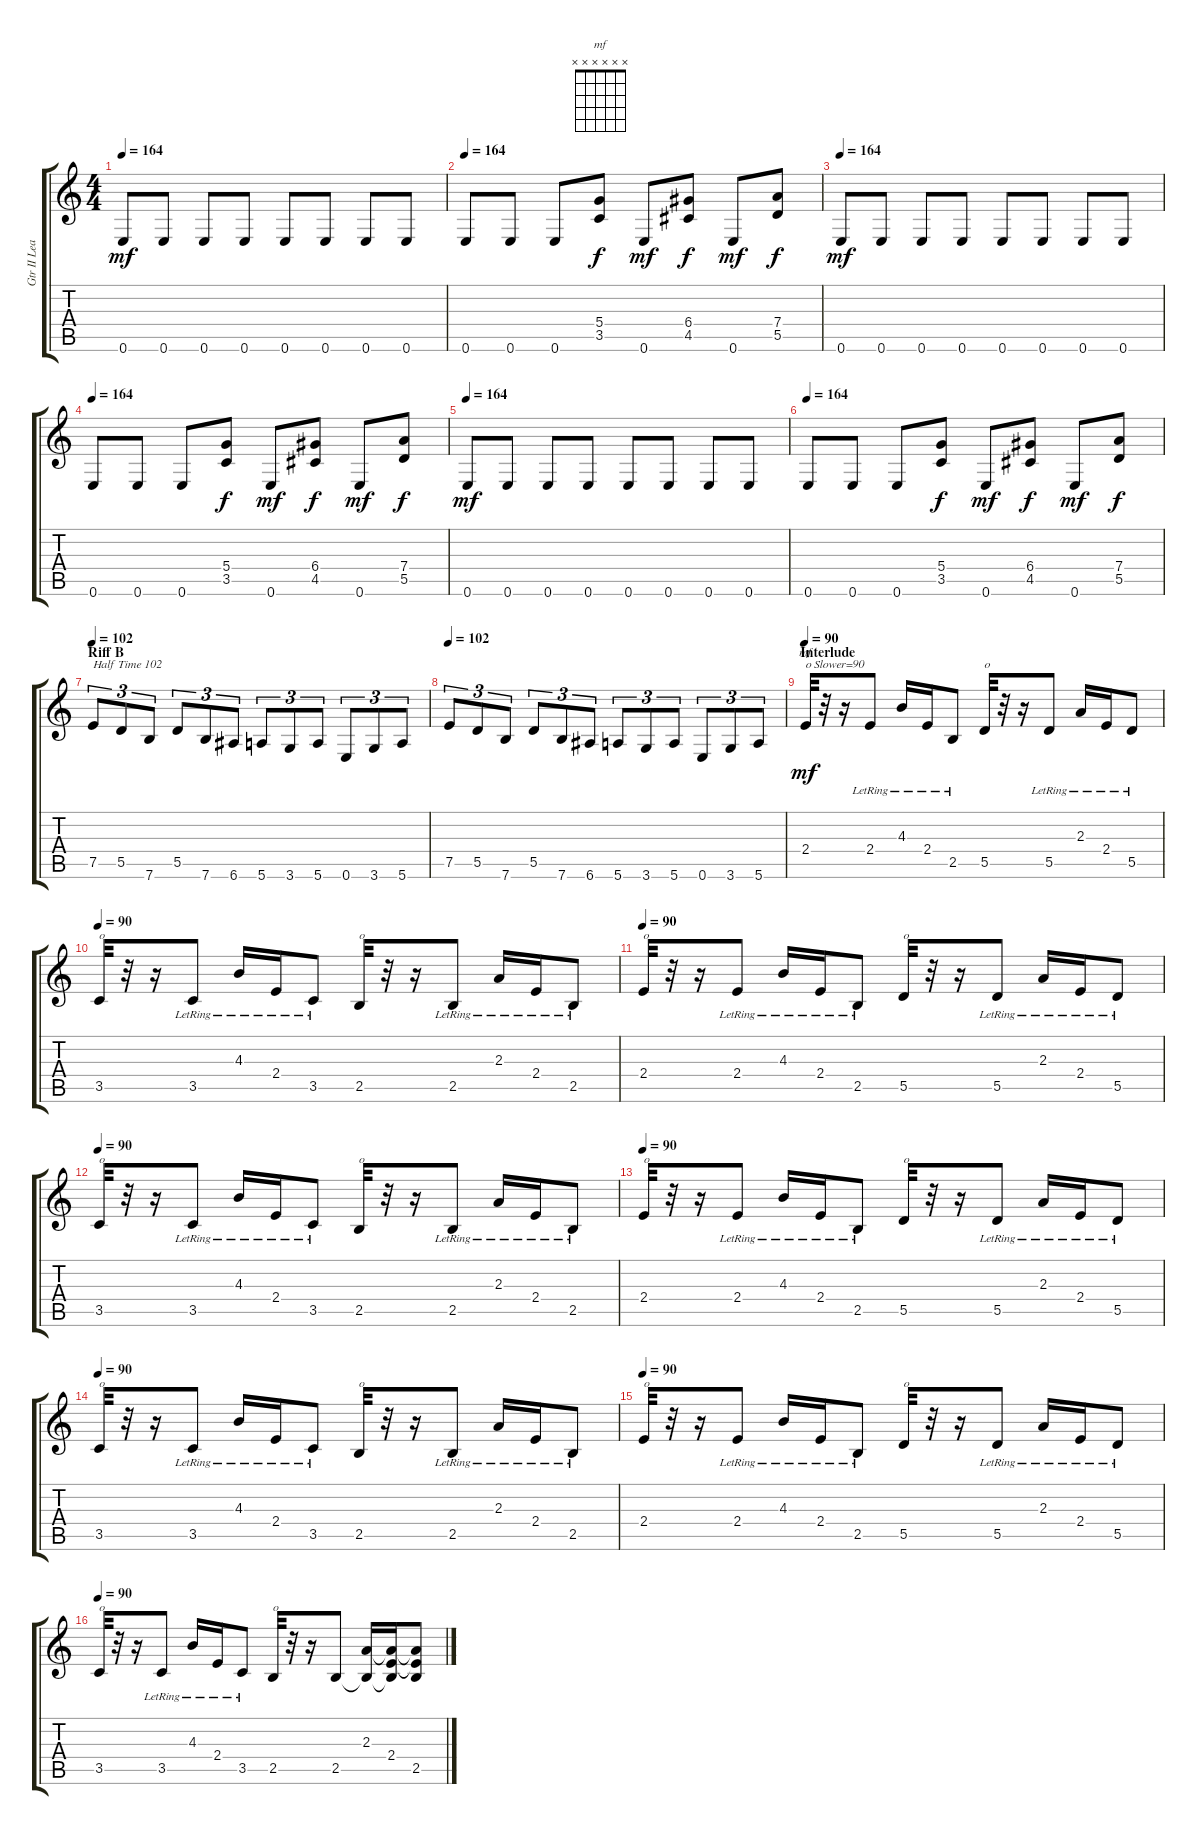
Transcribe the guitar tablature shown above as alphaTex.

\track ("Gtr II Lead" "Gtr II Lea") {instrument overdrivenguitar}
\staff {score tabs}
\tuning (E4 B3 G3 D3 A2 E2) {hide}
\chord ("mf" x x x x x x)
\ts (4 4)
\tempo 164
\clef g2
\ks c
0.6.8{dy mf} 0.6.8 0.6.8 0.6.8 0.6.8 0.6.8 0.6.8 0.6.8 |
\tempo 164
0.6.8 0.6.8 0.6.8 (5.4 3.5).8{dy f} 0.6.8{dy mf} (6.4 4.5).8{dy f} 0.6.8{dy mf} (7.4 5.5).8{dy f} |
\tempo 164
0.6.8{dy mf} 0.6.8 0.6.8 0.6.8 0.6.8 0.6.8 0.6.8 0.6.8 |
\tempo 164
0.6.8 0.6.8 0.6.8 (5.4 3.5).8{dy f} 0.6.8{dy mf} (6.4 4.5).8{dy f} 0.6.8{dy mf} (7.4 5.5).8{dy f} |
\tempo 164
0.6.8{dy mf} 0.6.8 0.6.8 0.6.8 0.6.8 0.6.8 0.6.8 0.6.8 |
\tempo 164
0.6.8 0.6.8 0.6.8 (5.4 3.5).8{dy f} 0.6.8{dy mf} (6.4 4.5).8{dy f} 0.6.8{dy mf} (7.4 5.5).8{dy f} |
\section ("" "Riff B")
\tempo 102
7.5.8{tu (3 2) txt "Half Time 102"} 5.5.8{tu (3 2)} 7.6.8{tu (3 2)} 5.5.8{tu (3 2)} 7.6.8{tu (3 2)} 6.6.8{tu (3 2)} 5.6.8{tu (3 2)} 3.6.8{tu (3 2)} 5.6.8{tu (3 2)} 0.6.8{tu (3 2)} 3.6.8{tu (3 2)} 5.6.8{tu (3 2)} |
\tempo 102
7.5.8{tu (3 2)} 5.5.8{tu (3 2)} 7.6.8{tu (3 2)} 5.5.8{tu (3 2)} 7.6.8{tu (3 2)} 6.6.8{tu (3 2)} 5.6.8{tu (3 2)} 3.6.8{tu (3 2)} 5.6.8{tu (3 2)} 0.6.8{tu (3 2)} 3.6.8{tu (3 2)} 5.6.8{tu (3 2)} |
\section ("" "Interlude")
\tempo 90
2.4.32{ch "mf" txt "o Slower=90" dy mf} r.32 r.16 2.4{lr}.8 4.3{lr}.16 2.4{lr}.16 2.5{lr}.8 5.5.32{txt "o"} r.32 r.16 5.5{lr}.8 2.3{lr}.16 2.4{lr}.16 5.5{lr}.8 |
\tempo 90
3.5.32{txt "o"} r.32 r.16 3.5{lr}.8 4.3{lr}.16 2.4{lr}.16 3.5{lr}.8 2.5.32{txt "o"} r.32 r.16 2.5{lr}.8 2.3{lr}.16 2.4{lr}.16 2.5{lr}.8 |
\tempo 90
2.4.32{txt "o"} r.32 r.16 2.4{lr}.8 4.3{lr}.16 2.4{lr}.16 2.5{lr}.8 5.5.32{txt "o"} r.32 r.16 5.5{lr}.8 2.3{lr}.16 2.4{lr}.16 5.5{lr}.8 |
\tempo 90
3.5.32{txt "o"} r.32 r.16 3.5{lr}.8 4.3{lr}.16 2.4{lr}.16 3.5{lr}.8 2.5.32{txt "o"} r.32 r.16 2.5{lr}.8 2.3{lr}.16 2.4{lr}.16 2.5{lr}.8 |
\tempo 90
2.4.32{txt "o"} r.32 r.16 2.4{lr}.8 4.3{lr}.16 2.4{lr}.16 2.5{lr}.8 5.5.32{txt "o"} r.32 r.16 5.5{lr}.8 2.3{lr}.16 2.4{lr}.16 5.5{lr}.8 |
\tempo 90
3.5.32{txt "o"} r.32 r.16 3.5{lr}.8 4.3{lr}.16 2.4{lr}.16 3.5{lr}.8 2.5.32{txt "o"} r.32 r.16 2.5{lr}.8 2.3{lr}.16 2.4{lr}.16 2.5{lr}.8 |
\tempo 90
2.4.32{txt "o"} r.32 r.16 2.4{lr}.8 4.3{lr}.16 2.4{lr}.16 2.5{lr}.8 5.5.32{txt "o"} r.32 r.16 5.5{lr}.8 2.3{lr}.16 2.4{lr}.16 5.5{lr}.8 |
\tempo 90
3.5.32{txt "o"} r.32 r.16 3.5{lr}.8 4.3{lr}.16 2.4{lr}.16 3.5{lr}.8 2.5.32{txt "o"} r.32 r.16 2.5.8 (2.3 2.5{t}).16 (2.3{t} 2.4 2.5{t}).16 (2.3{t} 2.4{t} 2.5).8
